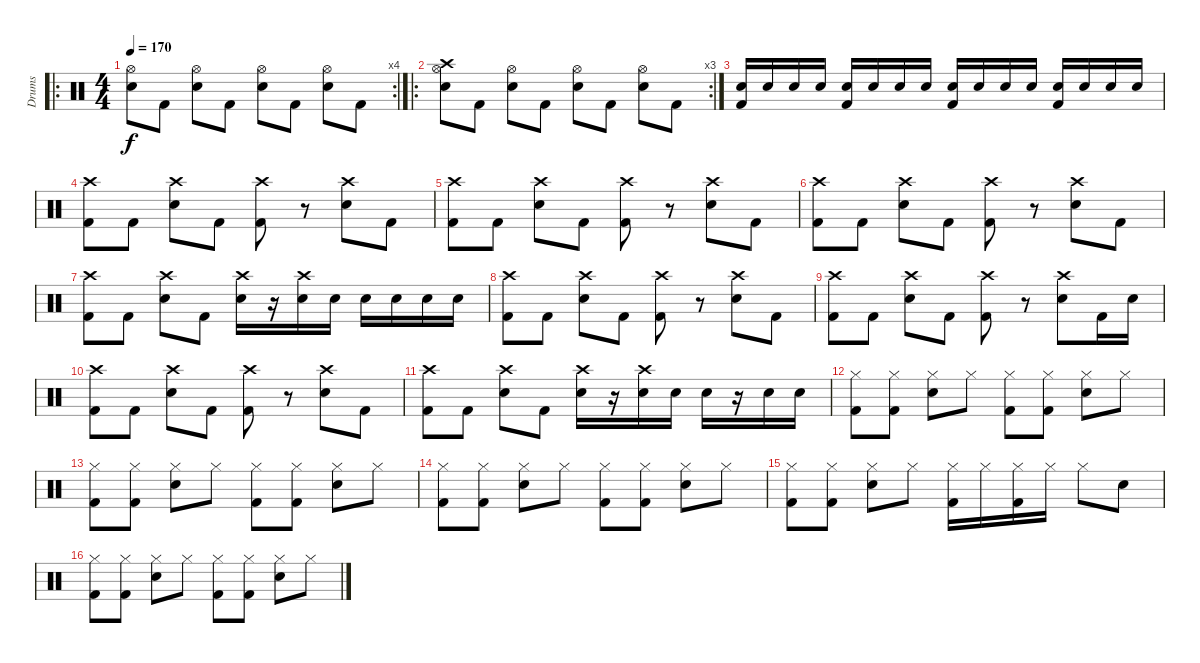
\track ("Drums" "Drums") {instrument percussion}
\staff {score}
\articulation defaults
\ro
\rc 4
\ts (4 4)
\tempo 170
\clef neutral
\ks c
("Hi-Hat (open)" "Snare (hit) 2").8{dy f} "Kick (hit) 2".8 ("Hi-Hat (open)" "Snare (hit) 2").8 "Kick (hit) 2".8 ("Hi-Hat (open)" "Snare (hit) 2").8 "Kick (hit) 2".8 ("Hi-Hat (open)" "Snare (hit) 2").8 "Kick (hit) 2".8 |
\ro
\rc 3
("Hi-Hat (open)" "Snare (hit) 2" "Crash high (hit)").8 "Kick (hit) 2".8 ("Hi-Hat (open)" "Snare (hit) 2").8 "Kick (hit) 2".8 ("Hi-Hat (open)" "Snare (hit) 2").8 "Kick (hit) 2".8 ("Hi-Hat (open)" "Snare (hit) 2").8 "Kick (hit) 2".8 |
("Snare (hit) 2" "Kick (hit) 2").16 "Snare (hit) 2".16 "Snare (hit) 2".16 "Snare (hit) 2".16 ("Snare (hit) 2" "Kick (hit) 2").16 "Snare (hit) 2".16 "Snare (hit) 2".16 "Snare (hit) 2".16 ("Snare (hit) 2" "Kick (hit) 2").16 "Snare (hit) 2".16 "Snare (hit) 2".16 "Snare (hit) 2".16 ("Snare (hit) 2" "Kick (hit) 2").16 "Snare (hit) 2".16 "Snare (hit) 2".16 "Snare (hit) 2".16 |
("Crash high (hit)" "Kick (hit) 2").8 "Kick (hit) 2".8 ("Crash high (hit)" "Snare (hit) 2").8 "Kick (hit) 2".8 ("Crash high (hit)" "Kick (hit) 2").8 r.8 ("Crash high (hit)" "Snare (hit) 2").8 "Kick (hit) 2".8 |
("Crash high (hit)" "Kick (hit) 2").8 "Kick (hit) 2".8 ("Crash high (hit)" "Snare (hit) 2").8 "Kick (hit) 2".8 ("Crash high (hit)" "Kick (hit) 2").8 r.8 ("Crash high (hit)" "Snare (hit) 2").8 "Kick (hit) 2".8 |
("Crash high (hit)" "Kick (hit) 2").8 "Kick (hit) 2".8 ("Crash high (hit)" "Snare (hit) 2").8 "Kick (hit) 2".8 ("Crash high (hit)" "Kick (hit) 2").8 r.8 ("Crash high (hit)" "Snare (hit) 2").8 "Kick (hit) 2".8 |
("Crash high (hit)" "Kick (hit) 2").8 "Kick (hit) 2".8 ("Crash high (hit)" "Snare (hit) 2").8 "Kick (hit) 2".8 ("Crash high (hit)" "Snare (hit) 2").16 r.16 ("Crash high (hit)" "Snare (hit) 2").16 "Snare (hit) 2".16 "Snare (hit) 2".16 "Snare (hit) 2".16 "Snare (hit) 2".16 "Snare (hit) 2".16 |
("Crash high (hit)" "Kick (hit) 2").8 "Kick (hit) 2".8 ("Crash high (hit)" "Snare (hit) 2").8 "Kick (hit) 2".8 ("Crash high (hit)" "Kick (hit) 2").8 r.8 ("Crash high (hit)" "Snare (hit) 2").8 "Kick (hit) 2".8 |
("Crash high (hit)" "Kick (hit) 2").8 "Kick (hit) 2".8 ("Crash high (hit)" "Snare (hit) 2").8 "Kick (hit) 2".8 ("Crash high (hit)" "Kick (hit) 2").8 r.8 ("Crash high (hit)" "Snare (hit) 2").8 "Kick (hit) 2".16 "Snare (hit) 2".16 |
("Crash high (hit)" "Kick (hit) 2").8 "Kick (hit) 2".8 ("Crash high (hit)" "Snare (hit) 2").8 "Kick (hit) 2".8 ("Crash high (hit)" "Kick (hit) 2").8 r.8 ("Crash high (hit)" "Snare (hit) 2").8 "Kick (hit) 2".8 |
("Crash high (hit)" "Kick (hit) 2").8 "Kick (hit) 2".8 ("Crash high (hit)" "Snare (hit) 2").8 "Kick (hit) 2".8 ("Crash high (hit)" "Snare (hit) 2").16 r.16 ("Crash high (hit)" "Snare (hit) 2").16 "Snare (hit) 2".16 "Snare (hit) 2".16 r.16 "Snare (hit) 2".16 "Snare (hit) 2".16 |
("Hi-Hat (closed)" "Kick (hit) 2").8 ("Hi-Hat (closed)" "Kick (hit) 2").8 ("Hi-Hat (closed)" "Snare (hit) 2").8 "Hi-Hat (closed)".8 ("Hi-Hat (closed)" "Kick (hit) 2").8 ("Hi-Hat (closed)" "Kick (hit) 2").8 ("Hi-Hat (closed)" "Snare (hit) 2").8 "Hi-Hat (closed)".8 |
("Hi-Hat (closed)" "Kick (hit) 2").8 ("Hi-Hat (closed)" "Kick (hit) 2").8 ("Hi-Hat (closed)" "Snare (hit) 2").8 "Hi-Hat (closed)".8 ("Hi-Hat (closed)" "Kick (hit) 2").8 ("Hi-Hat (closed)" "Kick (hit) 2").8 ("Hi-Hat (closed)" "Snare (hit) 2").8 "Hi-Hat (closed)".8 |
("Hi-Hat (closed)" "Kick (hit) 2").8 ("Hi-Hat (closed)" "Kick (hit) 2").8 ("Hi-Hat (closed)" "Snare (hit) 2").8 "Hi-Hat (closed)".8 ("Hi-Hat (closed)" "Kick (hit) 2").8 ("Hi-Hat (closed)" "Kick (hit) 2").8 ("Hi-Hat (closed)" "Snare (hit) 2").8 "Hi-Hat (closed)".8 |
("Hi-Hat (closed)" "Kick (hit) 2").8 ("Hi-Hat (closed)" "Kick (hit) 2").8 ("Hi-Hat (closed)" "Snare (hit) 2").8 "Hi-Hat (closed)".8 ("Hi-Hat (closed)" "Kick (hit) 2").16 "Hi-Hat (closed)".16 ("Hi-Hat (closed)" "Kick (hit) 2").16 "Hi-Hat (closed)".16 "Hi-Hat (closed)".8 "Snare (hit) 2".8 |
("Hi-Hat (closed)" "Kick (hit) 2").8 ("Hi-Hat (closed)" "Kick (hit) 2").8 ("Hi-Hat (closed)" "Snare (hit) 2").8 "Hi-Hat (closed)".8 ("Hi-Hat (closed)" "Kick (hit) 2").8 ("Hi-Hat (closed)" "Kick (hit) 2").8 ("Hi-Hat (closed)" "Snare (hit) 2").8 "Hi-Hat (closed)".8
